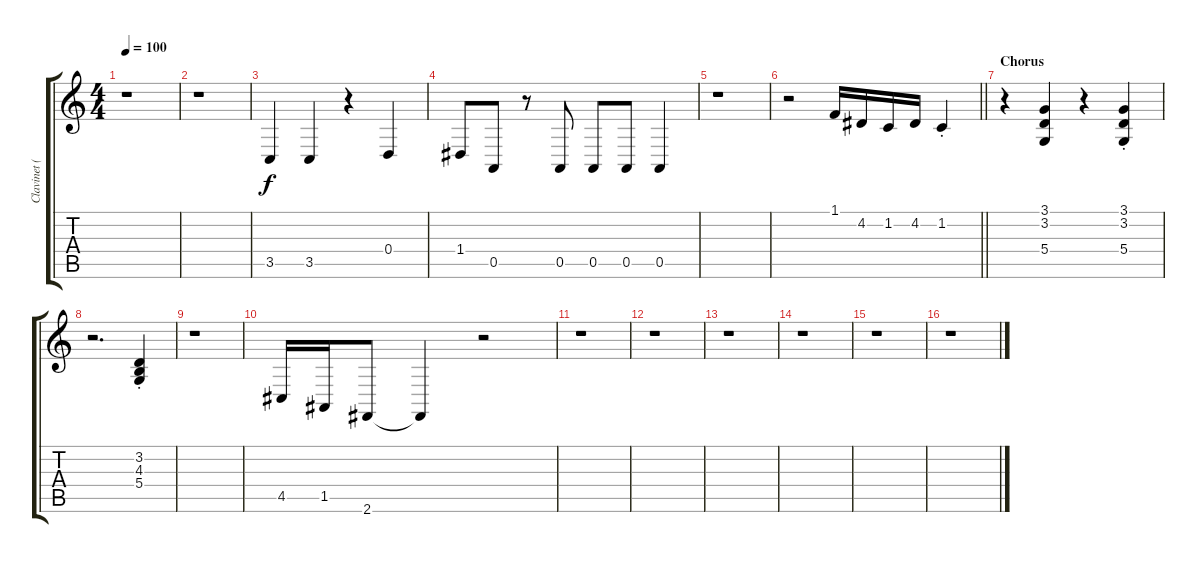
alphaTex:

\track ("Clavinet (Preston)" "Clavinet (") {instrument clavinet}
\staff {score tabs}
\tuning (E4 B3 G3 D3 A2 E2) {hide}
\ts (4 4)
\tempo 100
\clef g2
\ks c
r.1{dy f} |
r.1 |
3.5.4 3.5.4 r.4 0.4.4 |
1.4.8 0.5.8 r.8 0.5.8 0.5.8 0.5.8 0.5.4 |
r.1 |
\barLineRight lightlight
r.2 1.1.16 4.2.16 1.2.16 4.2.16 1.2{st}.4 |
\section ("" "Chorus")
r.4 (3.1 3.2 5.4).4 r.4 (3.1{st} 3.2{st} 5.4{st}).4 |
r.2{d} (3.2{st} 4.3{st} 5.4{st}).4 |
r.1 |
4.5.16 1.5.16 2.6.8 2.6{t}.4 r.2 |
r.1 |
r.1 |
r.1 |
r.1 |
r.1 |
r.1
